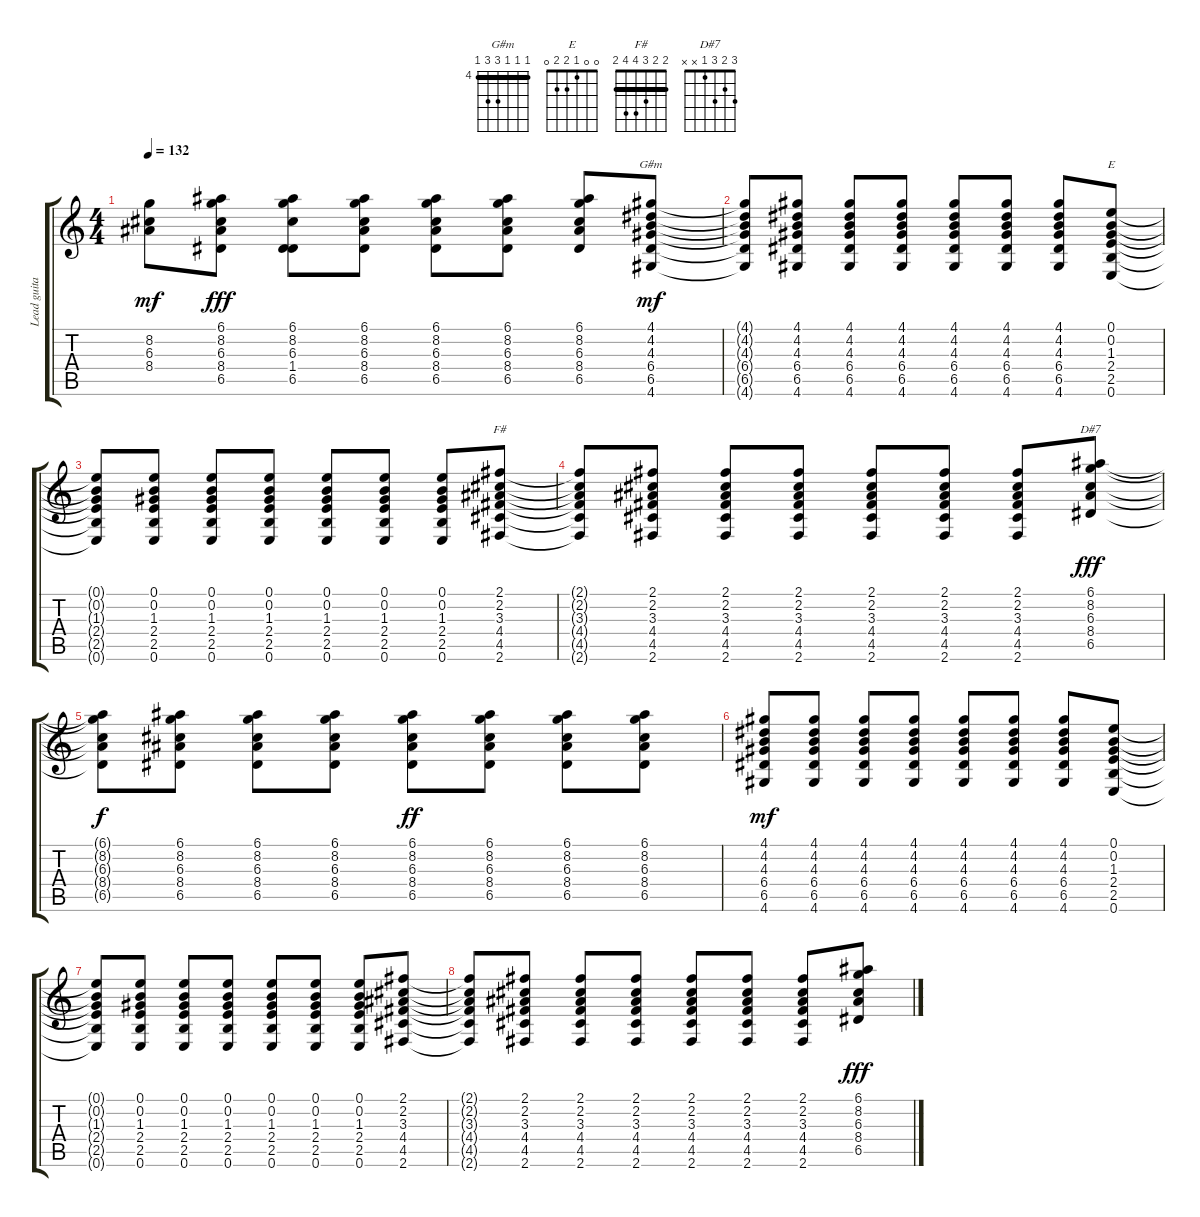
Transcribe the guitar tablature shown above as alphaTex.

\track ("Lead guitar" "Lead guita") {instrument distortionguitar}
\staff {score tabs}
\tuning (E4 B3 G3 D3 A2 E2) {hide}
\chord ("G#m" 4 4 4 6 6 4) {firstfret 4 barre 4}
\chord ("E" 0 0 1 2 2 0)
\chord ("F#" 2 2 3 4 4 2) {barre 2}
\chord ("D#7" 3 2 3 1 x x)
\ts (4 4)
\tempo 132
\clef g2
\ks c
(8.2{t} 6.3{t} 8.4{t}).8{dy mf} (6.1 8.2 6.3 8.4 6.5).8{dy fff} (6.1 8.2 6.3 1.4 6.5).8 (6.1 8.2 6.3 8.4 6.5).8 (6.1 8.2 6.3 8.4 6.5).8 (6.1 8.2 6.3 8.4 6.5).8 (6.1 8.2 6.3 8.4 6.5).8 (4.1 4.2 4.3 6.4 6.5 4.6).8{ch "G#m" dy mf} |
(4.1{t} 4.2{t} 4.3{t} 6.4{t} 6.5{t} 4.6{t}).8 (4.1 4.2 4.3 6.4 6.5 4.6).8 (4.1 4.2 4.3 6.4 6.5 4.6).8 (4.1 4.2 4.3 6.4 6.5 4.6).8 (4.1 4.2 4.3 6.4 6.5 4.6).8 (4.1 4.2 4.3 6.4 6.5 4.6).8 (4.1 4.2 4.3 6.4 6.5 4.6).8 (0.1 0.2 1.3 2.4 2.5 0.6).8{ch "E"} |
(0.1{t} 0.2{t} 1.3{t} 2.4{t} 2.5{t} 0.6{t}).8 (0.1 0.2 1.3 2.4 2.5 0.6).8 (0.1 0.2 1.3 2.4 2.5 0.6).8 (0.1 0.2 1.3 2.4 2.5 0.6).8 (0.1 0.2 1.3 2.4 2.5 0.6).8 (0.1 0.2 1.3 2.4 2.5 0.6).8 (0.1 0.2 1.3 2.4 2.5 0.6).8 (2.1 2.2 3.3 4.4 4.5 2.6).8{ch "F#"} |
(2.1{t} 2.2{t} 3.3{t} 4.4{t} 4.5{t} 2.6{t}).8 (2.1 2.2 3.3 4.4 4.5 2.6).8 (2.1 2.2 3.3 4.4 4.5 2.6).8 (2.1 2.2 3.3 4.4 4.5 2.6).8 (2.1 2.2 3.3 4.4 4.5 2.6).8 (2.1 2.2 3.3 4.4 4.5 2.6).8 (2.1 2.2 3.3 4.4 4.5 2.6).8 (6.1 8.2 6.3 8.4 6.5).8{ch "D#7" dy fff} |
(6.1{t} 8.2{t} 6.3{t} 8.4{t} 6.5{t}).8{dy f} (6.1 8.2 6.3 8.4 6.5).8 (6.1 8.2 6.3 8.4 6.5).8 (6.1 8.2 6.3 8.4 6.5).8 (6.1 8.2 6.3 8.4 6.5).8{dy ff} (6.1 8.2 6.3 8.4 6.5).8 (6.1 8.2 6.3 8.4 6.5).8 (6.1 8.2 6.3 8.4 6.5).8 |
(4.1 4.2 4.3 6.4 6.5 4.6).8{dy mf} (4.1 4.2 4.3 6.4 6.5 4.6).8 (4.1 4.2 4.3 6.4 6.5 4.6).8 (4.1 4.2 4.3 6.4 6.5 4.6).8 (4.1 4.2 4.3 6.4 6.5 4.6).8 (4.1 4.2 4.3 6.4 6.5 4.6).8 (4.1 4.2 4.3 6.4 6.5 4.6).8 (0.1 0.2 1.3 2.4 2.5 0.6).8 |
(0.1{t} 0.2{t} 1.3{t} 2.4{t} 2.5{t} 0.6{t}).8 (0.1 0.2 1.3 2.4 2.5 0.6).8 (0.1 0.2 1.3 2.4 2.5 0.6).8 (0.1 0.2 1.3 2.4 2.5 0.6).8 (0.1 0.2 1.3 2.4 2.5 0.6).8 (0.1 0.2 1.3 2.4 2.5 0.6).8 (0.1 0.2 1.3 2.4 2.5 0.6).8 (2.1 2.2 3.3 4.4 4.5 2.6).8 |
(2.1{t} 2.2{t} 3.3{t} 4.4{t} 4.5{t} 2.6{t}).8 (2.1 2.2 3.3 4.4 4.5 2.6).8 (2.1 2.2 3.3 4.4 4.5 2.6).8 (2.1 2.2 3.3 4.4 4.5 2.6).8 (2.1 2.2 3.3 4.4 4.5 2.6).8 (2.1 2.2 3.3 4.4 4.5 2.6).8 (2.1 2.2 3.3 4.4 4.5 2.6).8 (6.1 8.2 6.3 8.4 6.5).8{dy fff}
